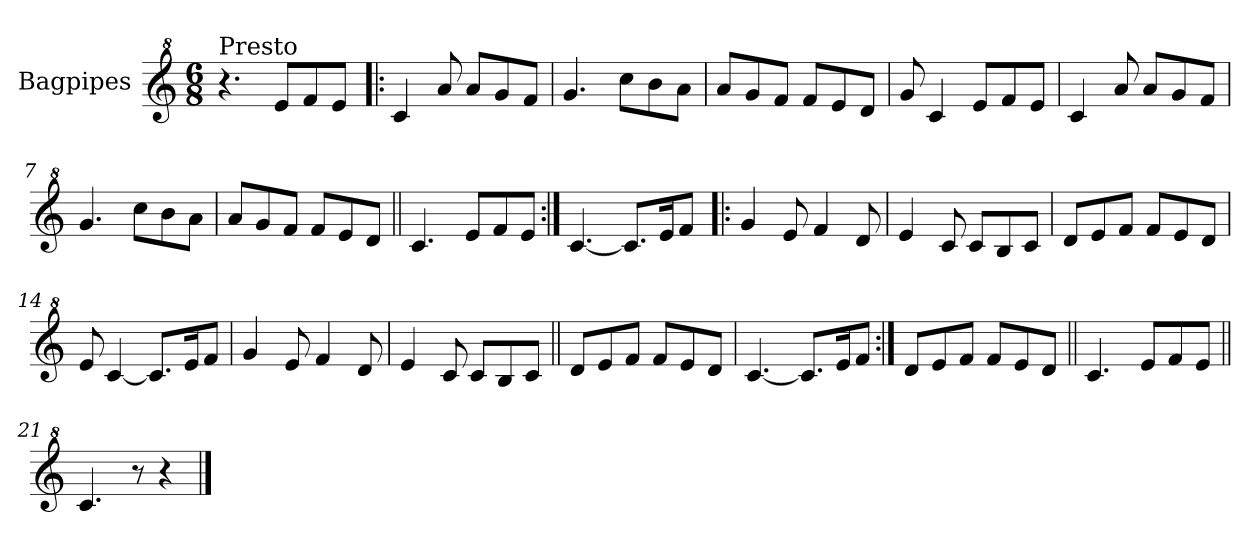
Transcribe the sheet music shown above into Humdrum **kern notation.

**kern
*part1
*staff1
*I"Bagpipes
*I'Bag
*clefG^2
*k[]
*C:
*M6/8
=1
!LO:TX:a:t=Presto
4.r
8ee/L
8ff/
8ee/J
=2!|:
4cc/
8aa/
8aa/L
8gg/
8ff/J
=3
4.gg/
8ccc\L
8bb\
8aa\J
=4
8aa/L
8gg/
8ff/J
8ff/L
8ee/
8dd/J
=5
8gg/
4cc/
8ee/L
8ff/
8ee/J
=6
4cc/
8aa/
8aa/L
8gg/
8ff/J
=7
4.gg/
8ccc\L
8bb\
8aa\J
!!LO:LB:g=z
=8
8aa/L
8gg/
8ff/J
8ff/L
8ee/
8dd/J
=9||
4.cc/
8ee/L
8ff/
8ee/J
=10:|!
[4.cc/
8.cc/L]
16ee/K
8ff/J
=11!|:
4gg/
8ee/
4ff/
8dd/
=12
4ee/
8cc/
8cc/L
8b/
8cc/J
=13
8dd/L
8ee/
8ff/J
8ff/L
8ee/
8dd/J
=14
8ee/
[4cc/
8.cc/L]
16ee/K
8ff/J
!!LO:LB:g=z
=15
4gg/
8ee/
4ff/
8dd/
=16
4ee/
8cc/
8cc/L
8b/
8cc/J
=17||
8dd/L
8ee/
8ff/J
8ff/L
8ee/
8dd/J
=18
[4.cc/
8.cc/L]
16ee/K
8ff/J
=19:|!
8dd/L
8ee/
8ff/J
8ff/L
8ee/
8dd/J
=20||
4.cc/
8ee/L
8ff/
8ee/J
=21||
4.cc/
8r
4r
==
*-
